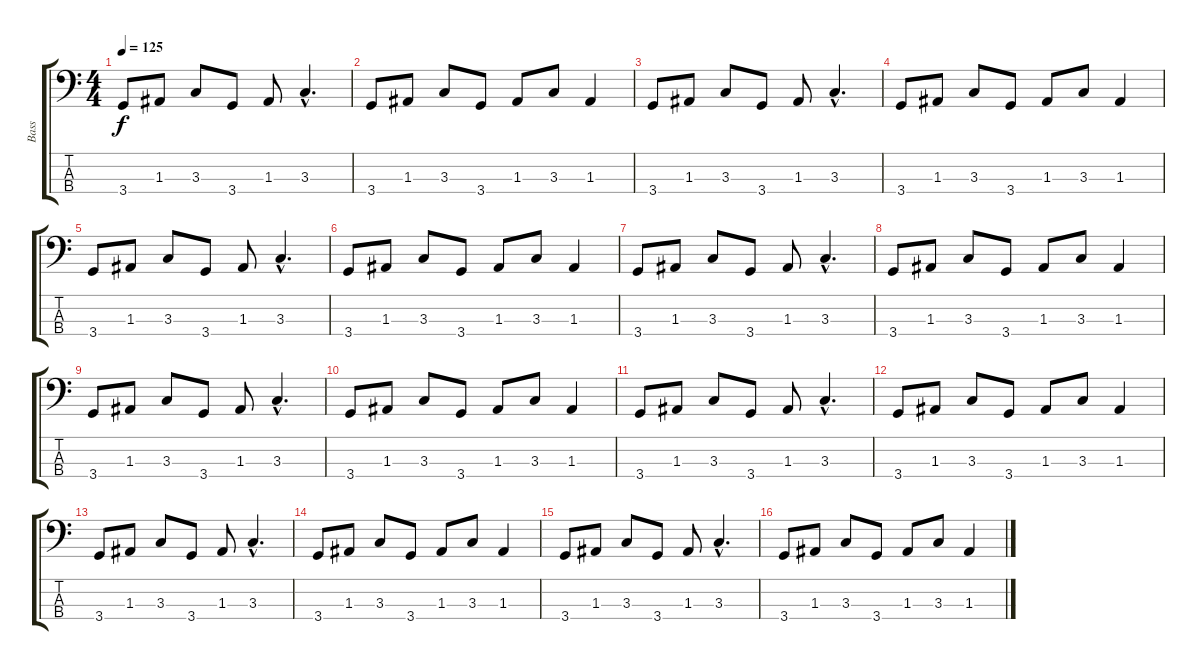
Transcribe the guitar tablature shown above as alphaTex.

\track ("Bass" "Bass") {instrument acousticbass}
\staff {score tabs}
\tuning (G2 D2 A1 E1) {hide}
\ts (4 4)
\tempo 125
\clef f4
\ks c
3.4.8{dy f instrument acousticbass} 1.3.8 3.3.8 3.4.8 1.3.8 3.3{hac}.4{d} |
3.4.8 1.3.8 3.3.8 3.4.8 1.3.8 3.3.8 1.3.4 |
3.4.8 1.3.8 3.3.8 3.4.8 1.3.8 3.3{hac}.4{d} |
3.4.8 1.3.8 3.3.8 3.4.8 1.3.8 3.3.8 1.3.4 |
3.4.8 1.3.8 3.3.8 3.4.8 1.3.8 3.3{hac}.4{d} |
3.4.8 1.3.8 3.3.8 3.4.8 1.3.8 3.3.8 1.3.4 |
3.4.8 1.3.8 3.3.8 3.4.8 1.3.8 3.3{hac}.4{d} |
3.4.8 1.3.8 3.3.8 3.4.8 1.3.8 3.3.8 1.3.4 |
3.4.8 1.3.8 3.3.8 3.4.8 1.3.8 3.3{hac}.4{d} |
3.4.8 1.3.8 3.3.8 3.4.8 1.3.8 3.3.8 1.3.4 |
3.4.8 1.3.8 3.3.8 3.4.8 1.3.8 3.3{hac}.4{d} |
3.4.8 1.3.8 3.3.8 3.4.8 1.3.8 3.3.8 1.3.4 |
3.4.8 1.3.8 3.3.8 3.4.8 1.3.8 3.3{hac}.4{d} |
3.4.8 1.3.8 3.3.8 3.4.8 1.3.8 3.3.8 1.3.4 |
3.4.8 1.3.8 3.3.8 3.4.8 1.3.8 3.3{hac}.4{d} |
3.4.8 1.3.8 3.3.8 3.4.8 1.3.8 3.3.8 1.3.4
